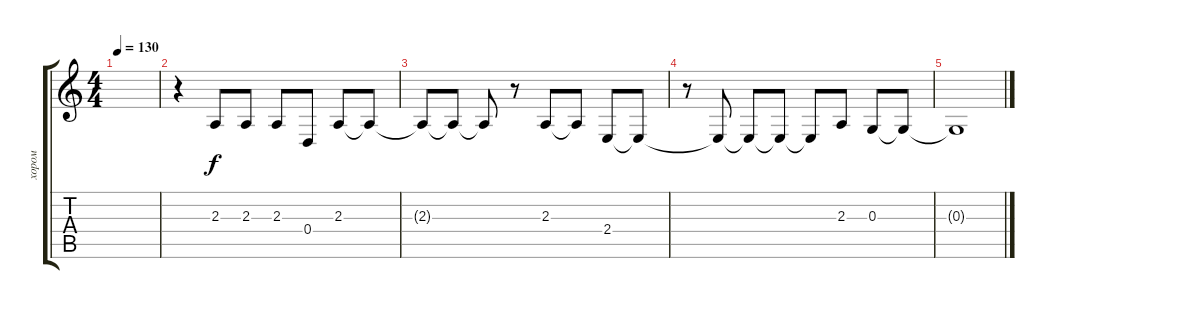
\track ("хором" "хором") {instrument baritonesax}
\staff {score tabs}
\tuning (E4 B3 G3 D3 A2 E2) {hide}
\ts (4 4)
\tempo 130
\clef g2
\ks c
|
r.4 2.3.8 2.3.8 2.3.8 0.4.8 2.3.8 2.3{t}.8 |
2.3{t}.8 2.3{t}.8 2.3{t}.8 r.8 2.3.8 2.3{t}.8 2.4.8 2.4{t}.8 |
r.8 2.4{t}.8 2.4{t}.8 2.4{t}.8 2.4{t}.8 2.3.8 0.3.8 0.3{t}.8 |
0.3{t}.1
